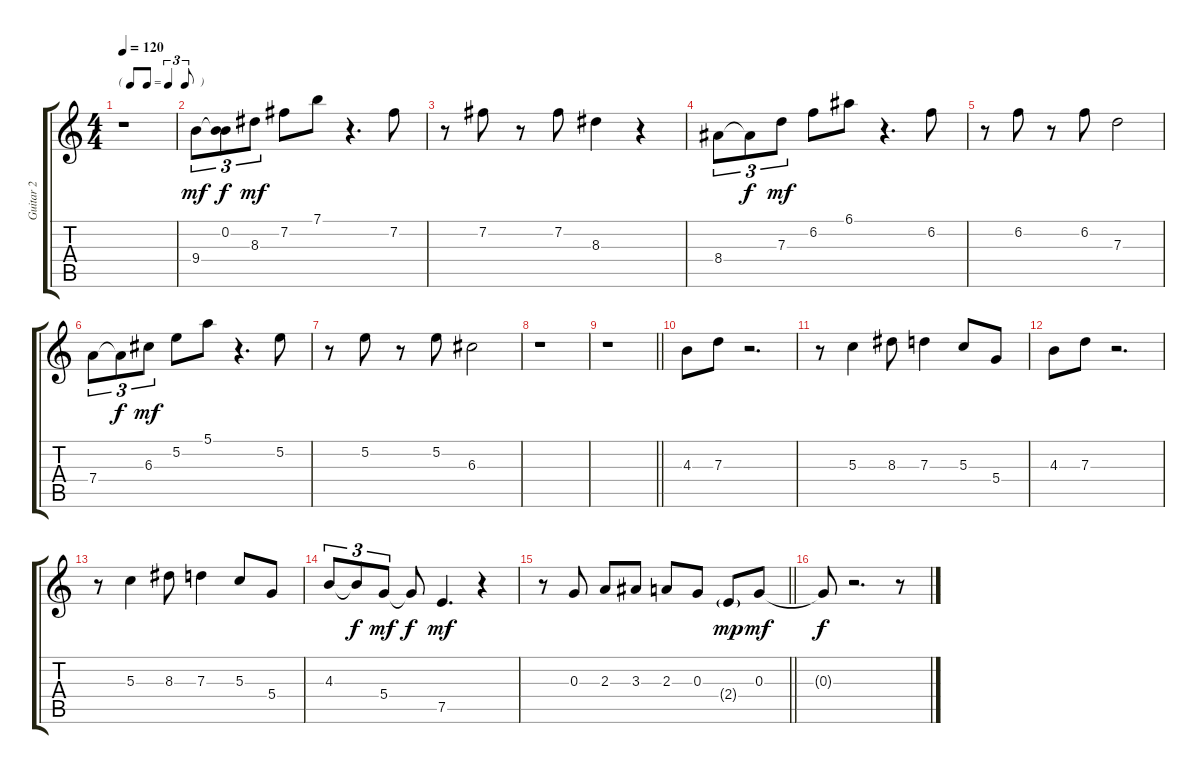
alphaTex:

\track ("Guitar 2" "Guitar 2") {instrument electricguitarjazz}
\staff {score tabs}
\tuning (E4 B3 G3 D3 A2 E2) {hide}
\ts (4 4)
\tf triplet8th
\tempo 120
\clef g2
\ks c
r.1{dy f} |
9.4.8{tu (3 2) dy mf} (0.2 9.4{t}).8{tu (3 2) dy f} 8.3.8{tu (3 2) dy mf} 7.2.8 7.1.8 r.4{d} 7.2.8 |
r.8 7.2.8 r.8 7.2.8 8.3.4 r.4 |
8.4.8{tu (3 2)} 8.4{t}.8{tu (3 2) dy f} 7.3.8{tu (3 2) dy mf} 6.2.8 6.1.8 r.4{d} 6.2.8 |
r.8 6.2.8 r.8 6.2.8 7.3.2 |
7.4.8{tu (3 2)} 7.4{t}.8{tu (3 2) dy f} 6.3.8{tu (3 2) dy mf} 5.2.8 5.1.8 r.4{d} 5.2.8 |
r.8 5.2.8 r.8 5.2.8 6.3.2 |
r.1 |
\barLineRight lightlight
r.1 |
4.3.8 7.3.8 r.2{d} |
r.8 5.3.4 8.3.8 7.3.4 5.3.8 5.4.8 |
4.3.8 7.3.8 r.2{d} |
r.8 5.3.4 8.3.8 7.3.4 5.3.8 5.4.8 |
4.3.8{tu (3 2)} 4.3{t}.8{tu (3 2) dy f} 5.4.8{tu (3 2) dy mf} 5.4{t}.8{dy f} 7.5.4{d dy mf} r.4 |
\barLineRight lightlight
r.8 0.3.8 2.3.8 3.3.8 2.3.8 0.3.8 2.4{g}.8{dy mp} 0.3.8{dy mf} |
0.3{t}.8{dy f} r.2{d} r.8
